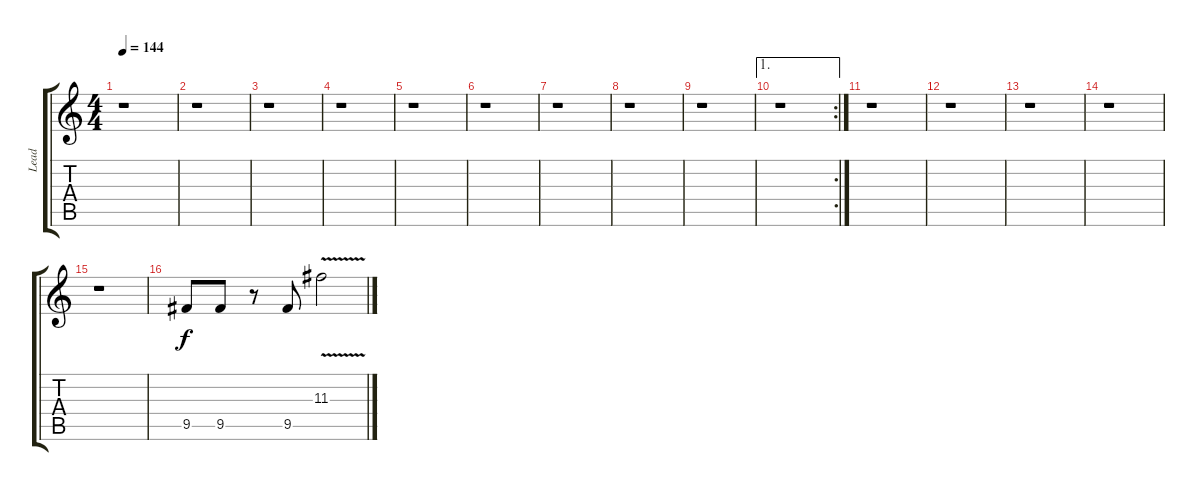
\track ("Lead" "Lead") {instrument overdrivenguitar}
\staff {score tabs}
\tuning (E4 B3 G3 D3 A2 E2) {hide}
\ts (4 4)
\tempo 144
\clef g2
\ks c
r.1{dy f} |
r.1 |
r.1 |
r.1 |
r.1 |
r.1 |
r.1 |
r.1 |
r.1 |
\ae 1
\rc 2
r.1 |
r.1 |
r.1 |
r.1 |
r.1 |
r.1 |
9.5.8 9.5.8 r.8 9.5.8 11.3{v}.2
